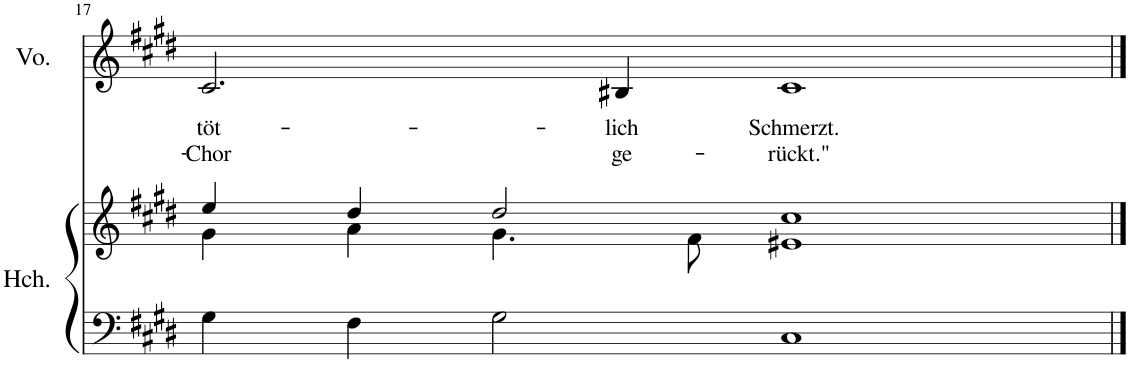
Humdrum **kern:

**kern	**kern	**kern	**text	**text
*part2	*part2	*part1	*part1	*part1
*staff3	*staff2	*staff1	*staff1	*staff1
*I"Harpsichord	*	*I"Voice	*	*
*I'Hch.	*	*I'Vo.	*	*
!!LO:PB:g=z
*clefF4	*clefG2	*clefG2	*	*
*k[f#c#g#d#]	*k[f#c#g#d#]	*k[f#c#g#d#]	*	*
*M4/2	*M4/2	*M4/2	*	*
=17	=17	=17	=17	=17
*	*^	*	*	*
!	!	!	!	!LO:LY:b	!LO:LY:b
4G#\	4ee/	4g#\	2.c#/	töt-	-Chor
4F#\	4dd#/	4a\	.	.	.
2G#\	2dd#/	4.g#\	.	.	.
!	!	!	!	!LO:LY:b	!LO:LY:b
.	.	.	4B#X/	-lich	ge-
.	.	8f#\	.	.	.
!	!	!	!	!LO:LY:b	!LO:LY:b
1C#	1cc#	1e#X	1c#	Schmerzt.	-rückt."
*	*v	*v	*	*	*
==	==	==	==	==
*-	*-	*-	*-	*-
